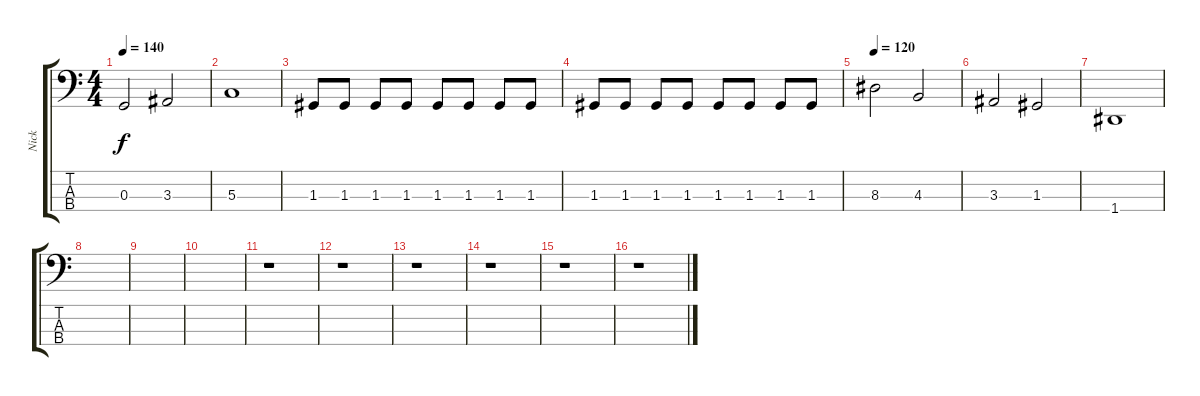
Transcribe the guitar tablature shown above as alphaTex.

\track ("Nick" "Nick") {instrument electricbassfinger}
\staff {score tabs}
\tuning (F2 C2 G1 D1) {hide}
\ts (4 4)
\tempo 140
\clef f4
\ks c
0.3.2{dy f} 3.3.2 |
5.3.1 |
1.3.8 1.3.8 1.3.8 1.3.8 1.3.8 1.3.8 1.3.8 1.3.8 |
1.3.8 1.3.8 1.3.8 1.3.8 1.3.8 1.3.8 1.3.8 1.3.8 |
\tempo 120
8.3.2 4.3.2 |
3.3.2 1.3.2 |
1.4.1 |
|
|
|
r.1 |
r.1 |
r.1 |
r.1 |
r.1 |
r.1
